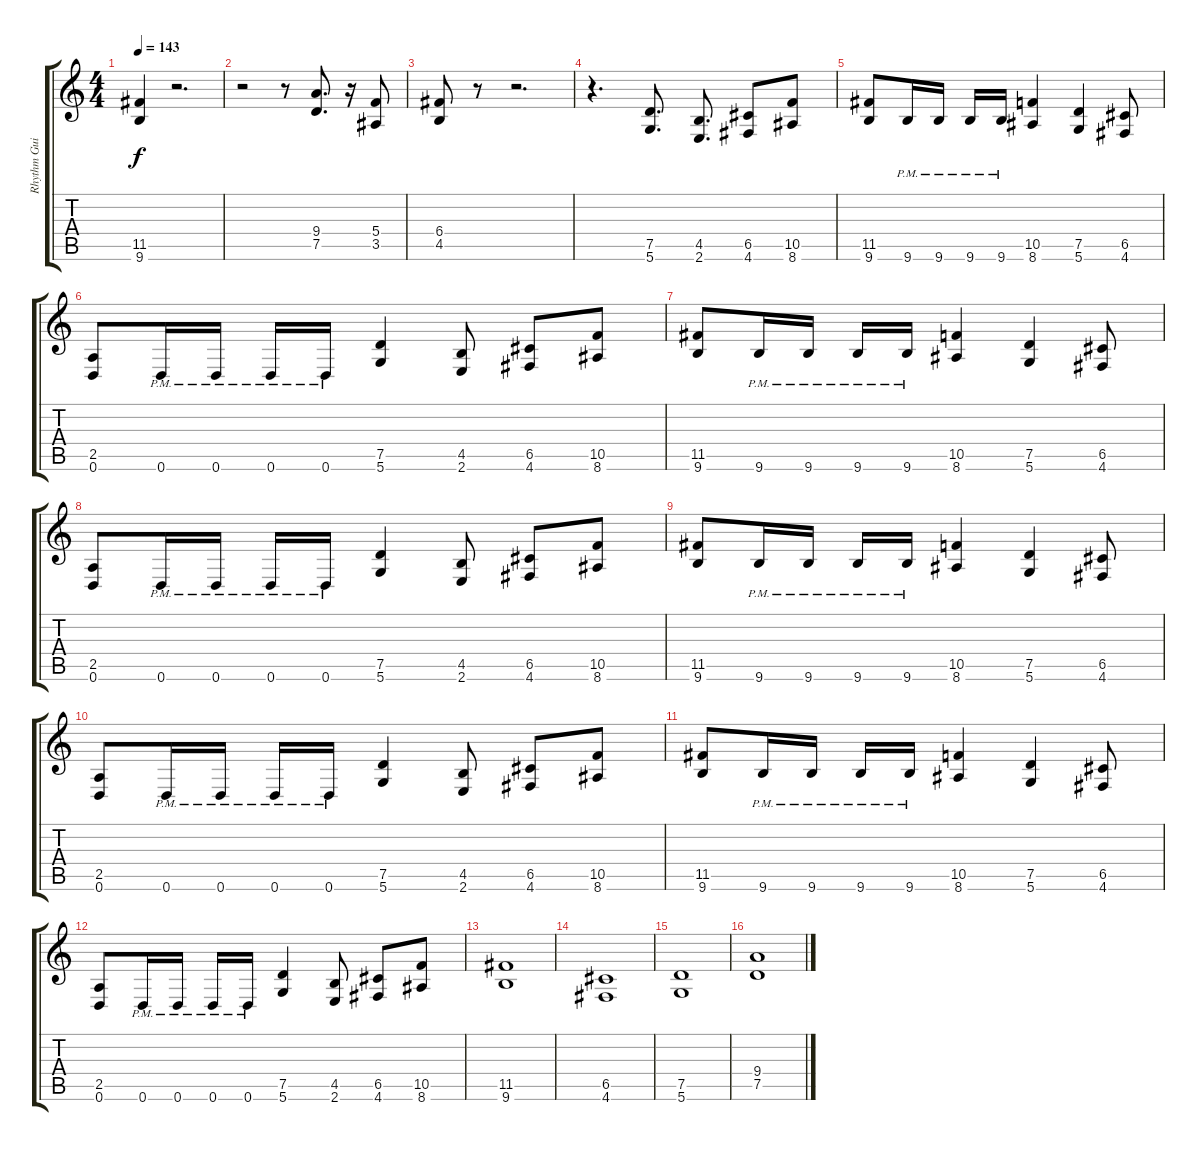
\track ("Rhythm Guitar" "Rhythm Gui") {instrument distortionguitar}
\staff {score tabs}
\tuning (D4 A3 F3 C3 G2 D2) {hide}
\ts (4 4)
\tempo 143
\clef g2
\ks c
(11.5 9.6).4{dy f} r.2{d} |
r.2 r.8 (9.4 7.5).8{d} r.16 (5.4 3.5).8 |
(6.4 4.5).8 r.8 r.2{d} |
r.4{d} (7.5 5.6).8{d} (4.5 2.6).8{d} (6.5 4.6).8 (10.5 8.6).8 |
(11.5 9.6).8 9.6{pm}.16 9.6{pm}.16 9.6{pm}.16 9.6{pm}.16 (10.5 8.6).4 (7.5 5.6).4 (6.5 4.6).8 |
(2.5 0.6).8 0.6{pm}.16 0.6{pm}.16 0.6{pm}.16 0.6{pm}.16 (7.5 5.6).4 (4.5 2.6).8 (6.5 4.6).8 (10.5 8.6).8 |
(11.5 9.6).8 9.6{pm}.16 9.6{pm}.16 9.6{pm}.16 9.6{pm}.16 (10.5 8.6).4 (7.5 5.6).4 (6.5 4.6).8 |
(2.5 0.6).8 0.6{pm}.16 0.6{pm}.16 0.6{pm}.16 0.6{pm}.16 (7.5 5.6).4 (4.5 2.6).8 (6.5 4.6).8 (10.5 8.6).8 |
(11.5 9.6).8 9.6{pm}.16 9.6{pm}.16 9.6{pm}.16 9.6{pm}.16 (10.5 8.6).4 (7.5 5.6).4 (6.5 4.6).8 |
(2.5 0.6).8 0.6{pm}.16 0.6{pm}.16 0.6{pm}.16 0.6{pm}.16 (7.5 5.6).4 (4.5 2.6).8 (6.5 4.6).8 (10.5 8.6).8 |
(11.5 9.6).8 9.6{pm}.16 9.6{pm}.16 9.6{pm}.16 9.6{pm}.16 (10.5 8.6).4 (7.5 5.6).4 (6.5 4.6).8 |
(2.5 0.6).8 0.6{pm}.16 0.6{pm}.16 0.6{pm}.16 0.6{pm}.16 (7.5 5.6).4 (4.5 2.6).8 (6.5 4.6).8 (10.5 8.6).8 |
(11.5 9.6).1 |
(6.5 4.6).1 |
(7.5 5.6).1 |
(9.4 7.5).1
